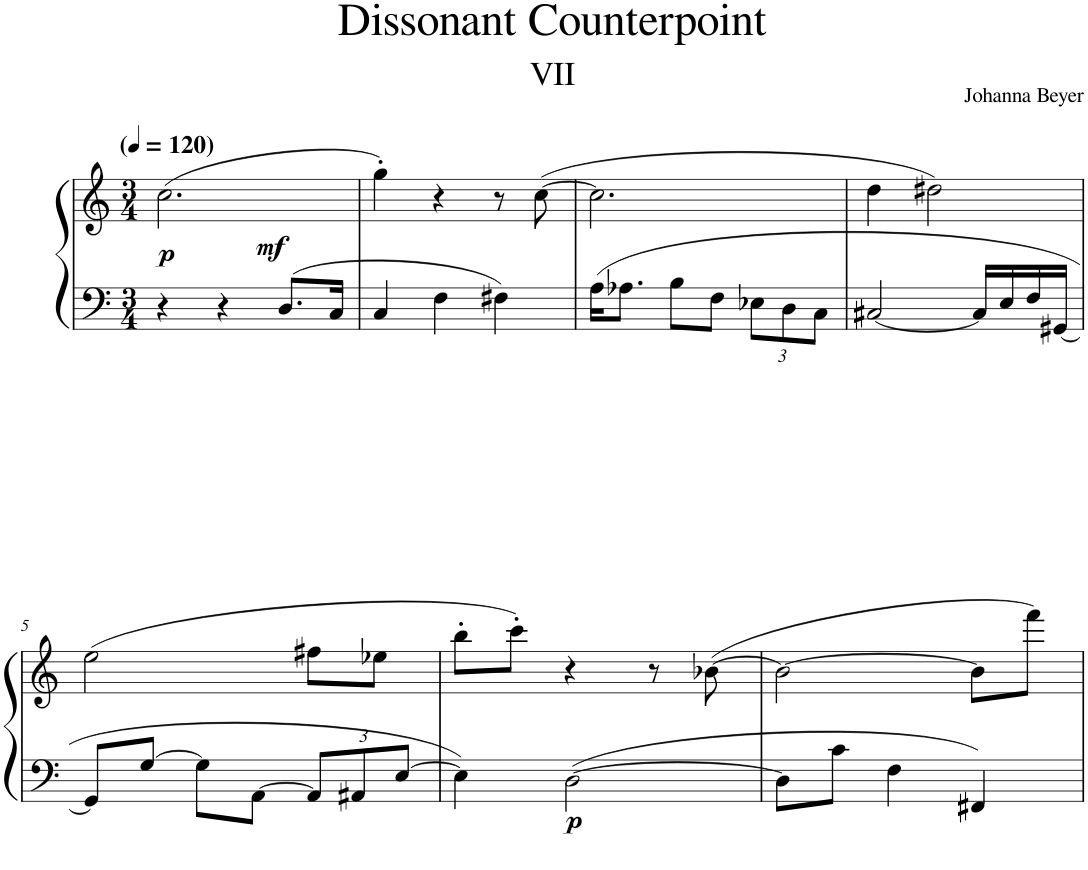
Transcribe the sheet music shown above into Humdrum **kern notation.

**kern	**kern	**dynam
*part1	*part1	*part1
*staff2	*staff1	*staff1/2
*I"Piano	*	*
*I'Pno.	*	*
*clefF4	*clefG2	*
*k[]	*k[]	*
*M3/4	*M3/4	*
*MM120	*MM120	*
=1	=1	=1
!	!	!LO:DY:b
4r	(2.cc\	p
4r	.	.
!	!	!LO:DY:a=2
8.D/L	.	mf
16C/Jk	.	.
=2	=2	=2
4C/	4gg'\)	.
4F\	4r	.
4F#X\	8r	.
.	([8cc\	.
=3	=3	=3
16A\KL	2.cc\]	.
8.A-X\J	.	.
8B\L	.	.
8F\J	.	.
*Xbrackettup	*	*
12E-X\L	.	.
12D\	.	.
12C\J	.	.
=4	=4	=4
[2C#X/	4dd\	.
.	2dd#X\)	.
16C#/LL]	.	.
16E/	.	.
16F/	.	.
[16GG#X/JJ	.	.
!!LO:LB:g=z
=5	=5	=5
8GG#/L]	(2ee\	.
[8G/J	.	.
8G\L]	.	.
[8AA\J	.	.
12AA/L]	8ff#X\L	.
12AA#X/	.	.
.	8ee-X\J	.
[12E/J	.	.
=6	=6	=6
4E\]	8bb'\L	.
.	8ccc'\J)	.
!	!	!LO:DY:b=2
[2D\	4r	p
.	8r	.
.	([8b-X\	.
=7	=7	=7
8D\L]	2b-\_	.
8c\J	.	.
4F\	.	.
4FF#X/	8b-\L]	.
.	8fff\J)	.
=	=	=
*-	*-	*-
